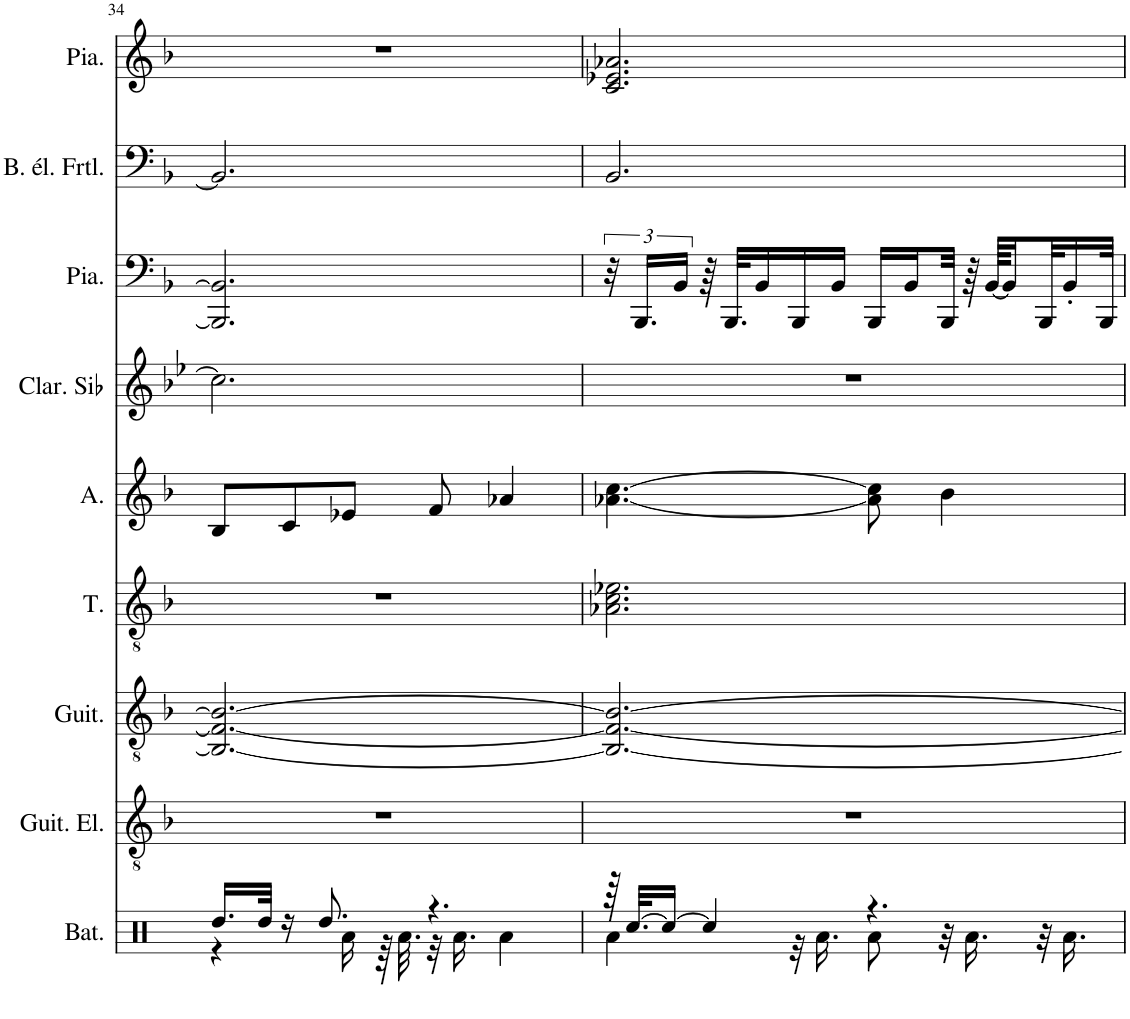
**kern	**kern	**kern	**kern	**kern	**kern	**kern	**kern	**kern
*part9	*part8	*part7	*part6	*part5	*part4	*part3	*part2	*part1
*staff9	*staff8	*staff7	*staff6	*staff5	*staff4	*staff3	*staff2	*staff1
*I"Batterie, Drums	*I"Guitare électrique, Overdriven Guitar	*I"Guitare classique	*I"Ténor, Choir Aahs	*I"Alto, Choir Aahs	*I"Clarinette en Sib	*I"Piano, Acoustic Grand Piano	*I"Basse électrique fretless, Fretless Bass	*I"Piano, Acoustic Grand Piano
*I'Bat.	*I'Guit. El.	*I'Guit.	*I'T.	*I'A.	*I'Clar. Sib	*I'Pia.	*I'B. él. Frtl.	*I'Pia.
!!LO:PB:g=z
*clefX	*clefGv2	*clefGv2	*clefGv2	*clefG2	*clefG2	*clefF4	*clefF4	*clefG2
*	*	*	*	*	*Trd1c2	*	*Trd7c12	*
*k[]	*k[b-]	*k[b-]	*k[b-]	*k[b-]	*k[b-e-]	*k[b-]	*k[b-]	*k[b-]
*M6/8	*M6/8	*M6/8	*M6/8	*M6/8	*M6/8	*M6/8	*M6/8	*M6/8
=34	=34	=34	=34	=34	=34	=34	=34	=34
*^	*	*	*	*	*	*	*	*
16.Rdd/LL	4r	2.r	2.BB-/_ 2.F/_ 2.B-/_	2.r	8B-/L	2.cc\]	2.BBB-/] 2.BB-/]	2.BB-/]	2.r
32Rdd/JJk	.	.	.	.	.	.	.	.	.
16r	.	.	.	.	8c/	.	.	.	.
8.Rdd/	.	.	.	.	.	.	.	.	.
.	16Ra\	.	.	.	8e-X/J	.	.	.	.
.	64r	.	.	.	.	.	.	.	.
.	32.Ra\	.	.	.	.	.	.	.	.
4.r	32r	.	.	.	8f/	.	.	.	.
.	16.Ra\	.	.	.	.	.	.	.	.
.	4Ra\	.	.	.	4a-X/	.	.	.	.
=35	=35	=35	=35	=35	=35	=35	=35	=35	=35
64r	4Ra\	2.r	2.BB-/_ 2.F/_ 2.B-/_	2.A-X\ 2.c\ 2.e-X\	[4.a-X\ [4.cc\	2.r	48r	2.BB-/	2.c/ 2.e-X/ 2.a-X/
[32.Rcc/KLL	.	.	.	.	.	.	.	.	.
.	.	.	.	.	.	.	24.BBB-/LL	.	.
16Rcc/JJ_	.	.	.	.	.	.	.	.	.
.	.	.	.	.	.	.	24BB-/JJ	.	.
4Rcc/]	.	.	.	.	.	.	64r	.	.
.	.	.	.	.	.	.	32.BBB-/KLL	.	.
.	.	.	.	.	.	.	16BB-/	.	.
.	32r	.	.	.	.	.	16BBB-/	.	.
.	16.Ra\	.	.	.	.	.	.	.	.
.	.	.	.	.	.	.	16BB-/JJ	.	.
4.r	8Ra\	.	.	.	8a-\] 8cc\]	.	16BBB-/LL	.	.
.	.	.	.	.	.	.	16BB-/	.	.
.	32r	.	.	.	4b-\	.	32BBB-/JJk	.	.
.	16.Ra\	.	.	.	.	.	64r	.	.
.	.	.	.	.	.	.	[64BB-/KKLL	.	.
.	.	.	.	.	.	.	16BB-/]	.	.
.	32r	.	.	.	.	.	32BBB-/K	.	.
.	16.Ra\	.	.	.	.	.	16BB-'/	.	.
.	.	.	.	.	.	.	32BBB-/JJk	.	.
*v	*v	*	*	*	*	*	*	*	*
=	=	=	=	=	=	=	=	=
*-	*-	*-	*-	*-	*-	*-	*-	*-
